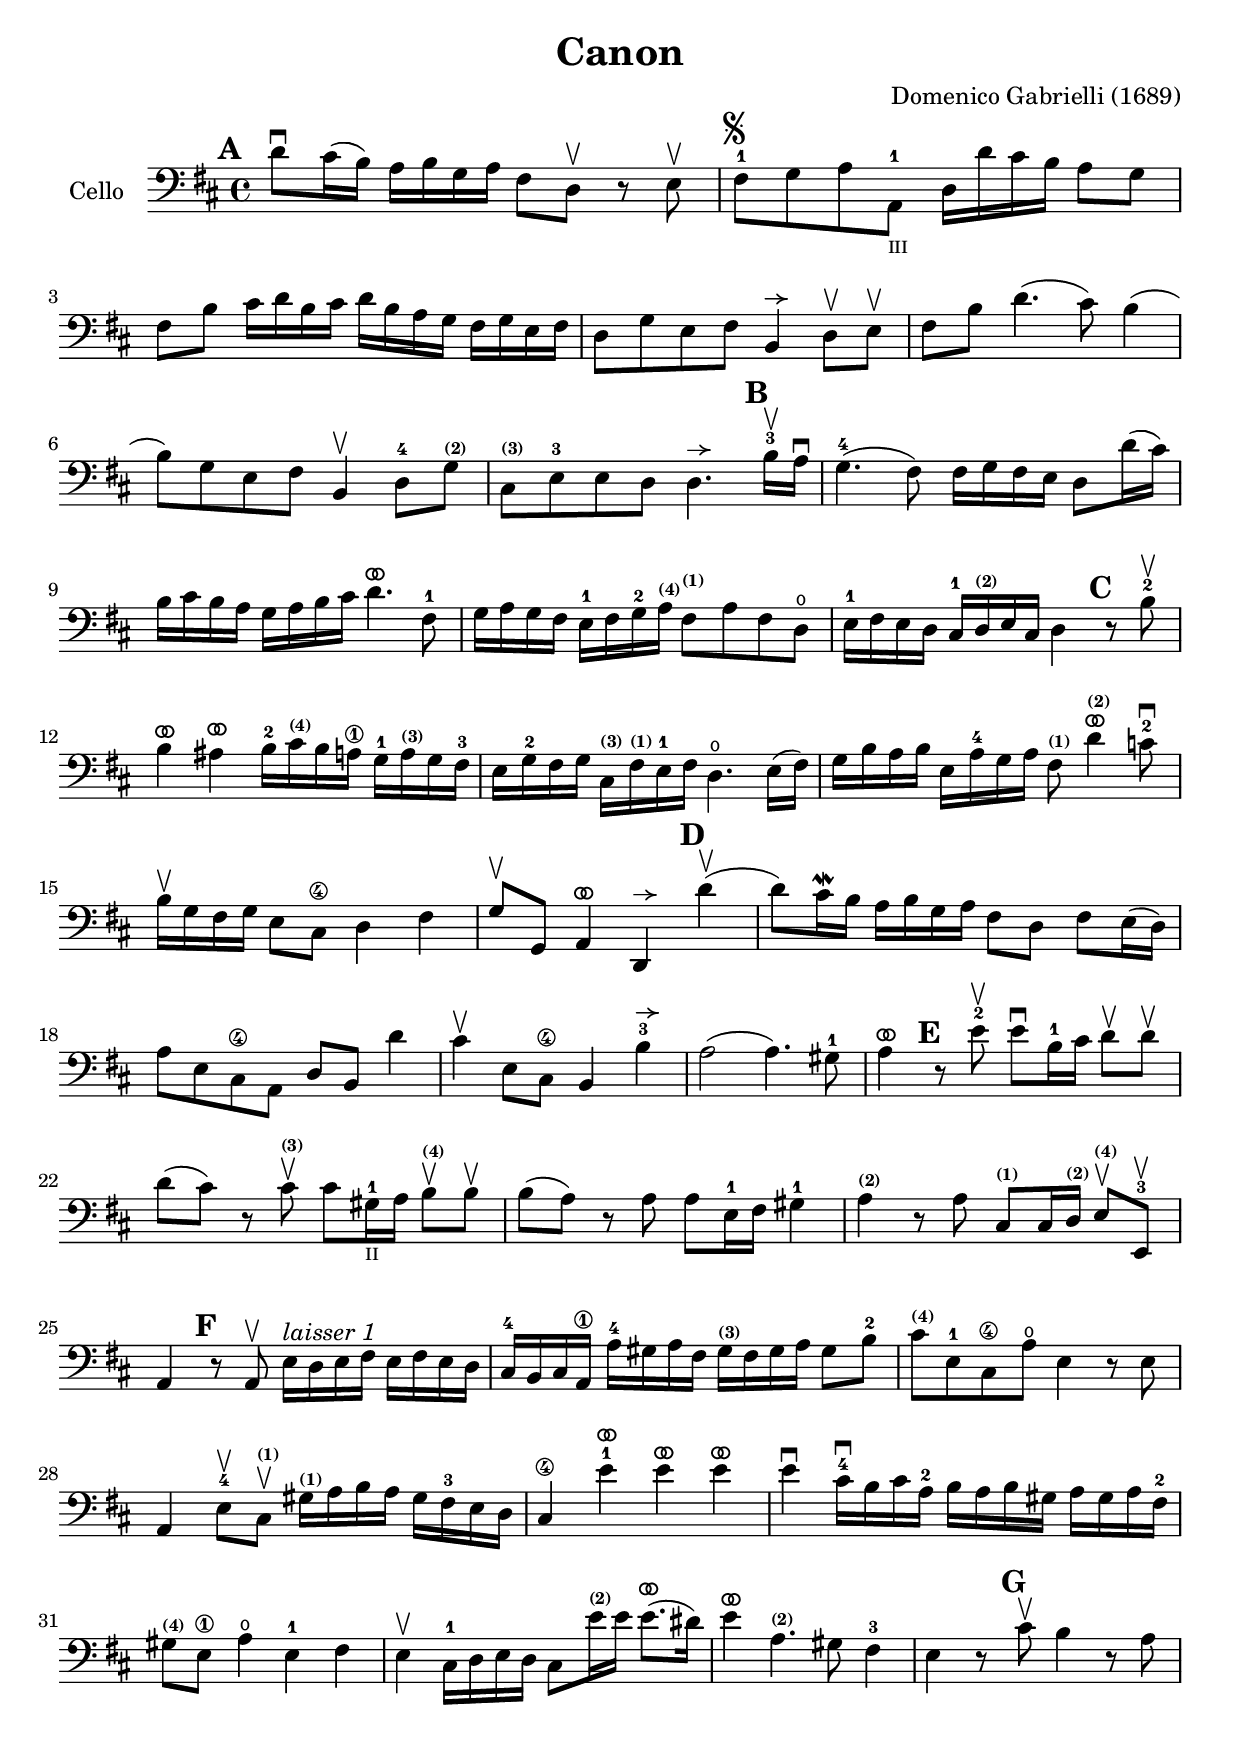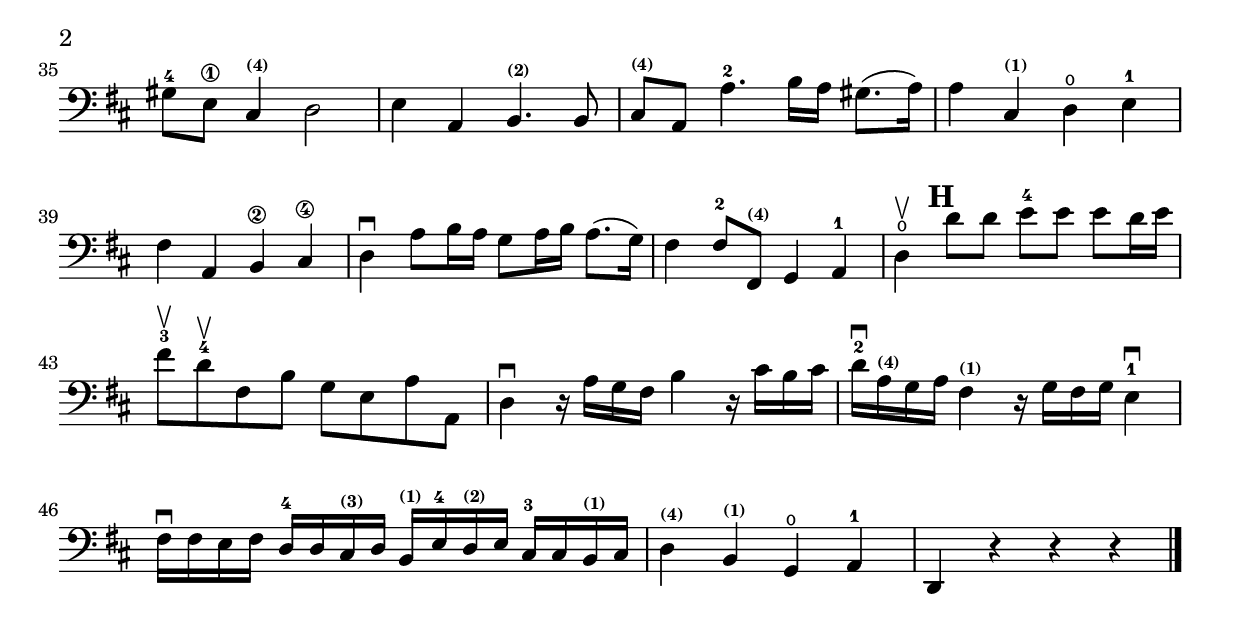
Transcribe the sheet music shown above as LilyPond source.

#(set-global-staff-size 21)

\version "2.18.2"

\header {
  title    = "Canon"
  composer = "Domenico Gabrielli (1689)"
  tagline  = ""
}

\language "italiano"

% iPad Pro 12.9

% \paper {
%   paper-width  = 195\mm
%   paper-height = 260\mm
% }

ringsps = #"
  0.15 setlinewidth
  0.9 0.6 moveto
  0.4 0.6 0.5 0 361 arc
  stroke
  1.0 0.6 0.5 0 361 arc
  stroke
  "

vibrato = \markup {
  \with-dimensions #'(-0.2 . 1.6) #'(0 . 1.2)
  \postscript #ringsps
}

allongerUne = \markup {
  \center-column {
    \combine
    \draw-line #'(-2 . 0)
    \arrow-head #X #RIGHT ##f
  }
}

\score {
  \new Staff
   \with {instrumentName = #"Cello "}
   {
   \override Hairpin.to-barline = ##f
   \time 4/4
   \key re \major
   \clef bass
   \mark \default
   re'8\downbow dod'16(si16) la16 si16 sol16 la16
   fad8 re8\upbow r8 mi8\upbow                                        % 1
   fad8-1^\markup{\musicglyph #"scripts.segno"}
   sol8 la8 la,8-1_\markup{\teeny III}
   re16 re'16 dod'16 si16 la8 sol8                                    % 2
   fad8 si8 dod'16 re'16 si16 dod'16
   re'16 si16 la16 sol16 fad16 sol16 mi16 fad16                       % 3
   re8 sol8 mi8 fad8 si,4^\allongerUne re8\upbow mi\upbow             % 4
   fad8 si8 re'4.(dod'8) si4(                                         % 5
   si8) sol8 mi8 fad8 si,4\upbow re8-4
   sol8^\markup{\bold\teeny (2)}                                      % 6
   dod8^\markup{\bold\teeny (3)}
   mi8-3 mi8 re8
   re4.^\allongerUne
   \mark \default
   si16-3\upbow la16\downbow                                          % 7
   sol4.-4(fad8) fad16 sol16 fad16 mi16 re8 re'16(dod'16)             % 8
   si16 dod'16 si16 la16 sol16 la16 si16 dod'16
   re'4.^\vibrato fad8-1                                              % 9
   sol16 la16 sol16 fad16 mi16-1 fad16 sol16-2
   la16^\markup{\bold\teeny (4)}
   fad8^\markup{\bold\teeny (1)} la8 fad8 re8\open                    % 10
   mi16-1 fad16 mi16 re16 dod16-1
   re16^\markup{\bold\teeny (2)} mi16 dod16 re4
   \mark \default
   r8 si8-2\upbow                                                     % 11
   si4^\vibrato lad4^\vibrato
   si16-2 dod'16^\markup{\bold\teeny (4)} si16 la16\1
   sol16-1 la16^\markup{\bold\teeny (3)} sol16 fad16-3                % 12
   mi16 sol16-2 fad16 sol16
   dod16^\markup{\bold\teeny (3)}
   fad16^\markup{\bold\teeny (1)} mi16-1 fad16
   re4.\open mi16(fad16)                                              % 13
   sol16 si16 la16 si16 mi16 la16-4 sol16 la16
   fad8^\markup{\bold\teeny (1)}
   re'4^\vibrato^\markup{\bold\teeny (2)} do'8-2\downbow              % 14
   si16\upbow sol16 fad16 sol16 mi8 dod8\4 re4 fad4                   % 15
   sol8\upbow sol,8 la,4^\vibrato re,4^\allongerUne
   \mark \default
   re'4\upbow(                                                        % 16
   re'8) dod'16\mordent si16 la16 si16 sol16 la16
   fad8 re8 fad8 mi16(re16)                                           % 17
   la8 mi8 dod8\4 la,8 re8 si,8 re'4                                  % 18
   dod'4\upbow mi8 dod8\4 si,4 si4-3^\allongerUne                     % 19
   la2(la4.) sold8-1                                                  % 20
   la4^\vibrato
   \mark \default
   r8 mi'8-2\upbow mi'8\downbow si16-1 dod'16
   re'8\upbow re'8\upbow                                              % 21
   re'8(dod'8) r8 dod'8^\markup{\bold\teeny (3)}\upbow
   dod'8 sold16-1_\markup{\teeny "II"}
   la16 si8\upbow^\markup{\bold\teeny (4)} si8\upbow                  % 22
   si8(la8) r8 la8 la8 mi16-1 fad16 sold4-1                           % 23
   la4^\markup{\bold\teeny (2)} r8 la8
   dod8^\markup{\bold\teeny(1)} dod16 re16^\markup{\bold\teeny (2)}
   mi8^\markup{\bold\teeny (4)}\upbow mi,8-3\upbow                    % 24
   la,4
   \mark \default
   r8 la,8\upbow
   mi16^\markup{\italic "laisser 1"} re16 mi16 fad16
   mi16 fad16 mi16 re16                                               % 25
   dod16-4 si,16 dod16 la,16\1 la16-4 sold16 la16 fad16
   sold16^\markup{\bold\teeny (3)} fad16 sold16 la16 sold8 si8-2      % 26
   dod'8^\markup{\bold\teeny (4)}
   mi8-1 dod8\4 la8\open mi4 r8 mi8                                   % 27
   la,4 mi8-4\upbow dod8^\markup{\bold\teeny (1)}\upbow
   sold16^\markup{\bold\teeny (1)}
   la16 si16 la16 sold16 fad16-3 mi16 re16                            % 28
   dod4\4 mi'4-1^\vibrato mi'4^\vibrato mi'4^\vibrato                 % 29
   mi'4\downbow dod'16-4\downbow si16 dod'16 la16-2
   si16 la16 si16 sold16
   la16 sold16 la16 fad16-2                                           % 30
   sold8^\markup{\bold\teeny (4)} mi8\1 la4\open mi4-1 fad4           % 31
   mi4\upbow dod16-1 re16 mi16 re16 dod8
   mi'16^\markup{\bold\teeny (2)} mi'16 mi'8.^\vibrato(red'16)        % 32
   mi'4^\vibrato la4.^\markup{\bold\teeny (2)} sold8 fad4-3           % 33
   mi4 r8
   \mark \default
   dod'8\upbow si4 r8 la8                                             % 34
   sold8-4 mi8\1 dod4^\markup{\bold\teeny (4)} re2                    % 35
   mi4 la,4 si,4.^\markup{\bold\teeny (2)} si,8                       % 36
   dod8^\markup{\bold\teeny (4)} la,8 la4.-2 si16 la16 sold8.(la16)   % 37
   la4 dod4^\markup{\bold\teeny (1)} re4\open mi4-1                   % 38
   fad4 la,4 si,4\2 dod4\4                                            % 39
   re4\downbow la8 si16 la16 sol8 la16 si16 la8.(sol16)               % 40
   fad4 fad8-2 fad,8^\markup{\bold\teeny (4)} sol,4 la,4-1            % 41
   re4\open\upbow
   \mark \default
   re'8 re'8 mi'8-4 mi'8 mi'8 re'16 mi'16                             % 42
   fad'8-3\upbow re'8-4\upbow fad8 si8 sol8 mi8 la8 la,8              % 43
   re4\downbow r16 la16 sol16 fad16 si4 r16 dod'16 si16 dod'16        % 44
   re'16-2\downbow la16^\markup{\bold\teeny (4)}
   sol16 la16 fad4^\markup{\bold\teeny (1)}
   r16 sol16 fad16 sol16 mi4-1\downbow                                % 45
   fad16\downbow fad16 mi16 fad16
   re16-4 re16 dod16^\markup{\bold\teeny (3)} re16
   si,16^\markup{\bold\teeny (1)} mi16-4
   re16^\markup{\bold\teeny (2)} mi16
   dod16-3 dod16 si,16^\markup{\bold\teeny (1)} dod16                 % 46
   re4^\markup{\bold\teeny (4)}
   si,4^\markup{\bold\teeny (1)} sol,4\open la,4-1                    % 47
   re,4 r4 r4 r4                                                      % 48
   \bar "|."
 }
}
